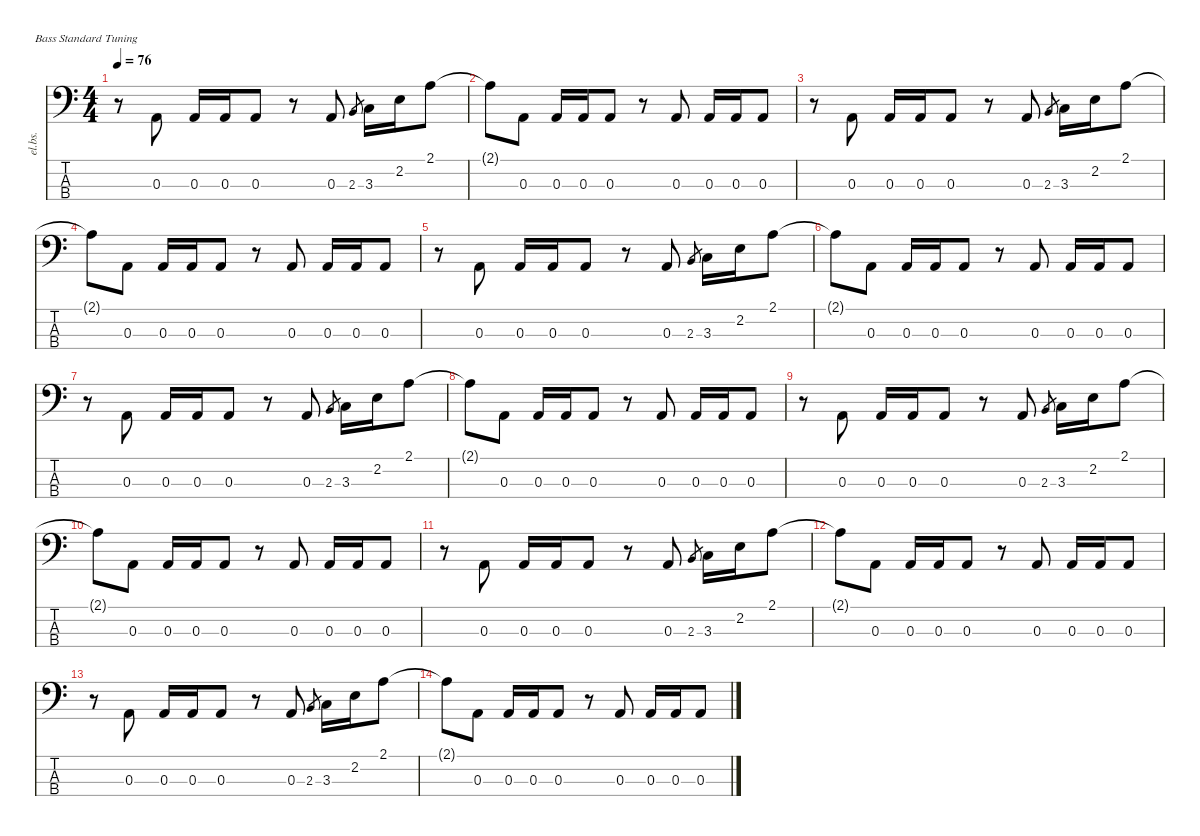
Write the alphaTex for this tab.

\defaultSystemsLayout 4
\hideDynamics
\bracketExtendMode nobrackets
\otherSystemsTrackNameOrientation horizontal
\track ("Bass" "el.bs.") {instrument electricbasspick}
\staff {score tabs}
\tuning (G2 D2 A1 E1)
\ts (4 4)
\tempo 76
\clef f4
\ks c
r.8{dy ff beam Down} 0.3.8{beam Up} 0.3.16{beam Up} 0.3.16{beam Up} 0.3.8{beam Up} r.8{beam Up} 0.3.8{beam Up} 2.3.8{gr dy f beam Up} 3.3.16{dy ff beam Down} 2.2.16{beam Down} 2.1.8{beam Down} |
2.1{t}.8{beam Down} 0.3.8{beam Down} 0.3.16{beam Up} 0.3.16{beam Up} 0.3.8{beam Up} r.8{beam Up} 0.3.8{beam Up} 0.3.16{beam Up} 0.3.16{beam Up} 0.3.8{beam Up} |
r.8{beam Down} 0.3.8{beam Up} 0.3.16{beam Up} 0.3.16{beam Up} 0.3.8{beam Up} r.8{beam Up} 0.3.8{beam Up} 2.3.8{gr dy f beam Up} 3.3.16{dy ff beam Down} 2.2.16{beam Down} 2.1.8{beam Down} |
2.1{t}.8{beam Down} 0.3.8{beam Down} 0.3.16{beam Up} 0.3.16{beam Up} 0.3.8{beam Up} r.8{beam Up} 0.3.8{beam Up} 0.3.16{beam Up} 0.3.16{beam Up} 0.3.8{beam Up} |
r.8{beam Down} 0.3.8{beam Up} 0.3.16{beam Up} 0.3.16{beam Up} 0.3.8{beam Up} r.8{beam Up} 0.3.8{beam Up} 2.3.8{gr dy f beam Up} 3.3.16{dy ff beam Down} 2.2.16{beam Down} 2.1.8{beam Down} |
2.1{t}.8{beam Down} 0.3.8{beam Down} 0.3.16{beam Up} 0.3.16{beam Up} 0.3.8{beam Up} r.8{beam Up} 0.3.8{beam Up} 0.3.16{beam Up} 0.3.16{beam Up} 0.3.8{beam Up} |
r.8{beam Down} 0.3.8{beam Up} 0.3.16{beam Up} 0.3.16{beam Up} 0.3.8{beam Up} r.8{beam Up} 0.3.8{beam Up} 2.3.8{gr dy f beam Up} 3.3.16{dy ff beam Down} 2.2.16{beam Down} 2.1.8{beam Down} |
2.1{t}.8{beam Down} 0.3.8{beam Down} 0.3.16{beam Up} 0.3.16{beam Up} 0.3.8{beam Up} r.8{beam Up} 0.3.8{beam Up} 0.3.16{beam Up} 0.3.16{beam Up} 0.3.8{beam Up} |
r.8{beam Down} 0.3.8{beam Up} 0.3.16{beam Up} 0.3.16{beam Up} 0.3.8{beam Up} r.8{beam Up} 0.3.8{beam Up} 2.3.8{gr dy f beam Up} 3.3.16{dy ff beam Down} 2.2.16{beam Down} 2.1.8{beam Down} |
2.1{t}.8{beam Down} 0.3.8{beam Down} 0.3.16{beam Up} 0.3.16{beam Up} 0.3.8{beam Up} r.8{beam Up} 0.3.8{beam Up} 0.3.16{beam Up} 0.3.16{beam Up} 0.3.8{beam Up} |
r.8{beam Down} 0.3.8{beam Up} 0.3.16{beam Up} 0.3.16{beam Up} 0.3.8{beam Up} r.8{beam Up} 0.3.8{beam Up} 2.3.8{gr dy f beam Up} 3.3.16{dy ff beam Down} 2.2.16{beam Down} 2.1.8{beam Down} |
2.1{t}.8{beam Down} 0.3.8{beam Down} 0.3.16{beam Up} 0.3.16{beam Up} 0.3.8{beam Up} r.8{beam Up} 0.3.8{beam Up} 0.3.16{beam Up} 0.3.16{beam Up} 0.3.8{beam Up} |
r.8{beam Down} 0.3.8{beam Up} 0.3.16{beam Up} 0.3.16{beam Up} 0.3.8{beam Up} r.8{beam Up} 0.3.8{beam Up} 2.3.8{gr dy f beam Up} 3.3.16{dy ff beam Down} 2.2.16{beam Down} 2.1.8{beam Down} |
2.1{t}.8{beam Down} 0.3.8{beam Down} 0.3.16{beam Up} 0.3.16{beam Up} 0.3.8{beam Up} r.8{beam Up} 0.3.8{beam Up} 0.3.16{beam Up} 0.3.16{beam Up} 0.3.8{beam Up}
